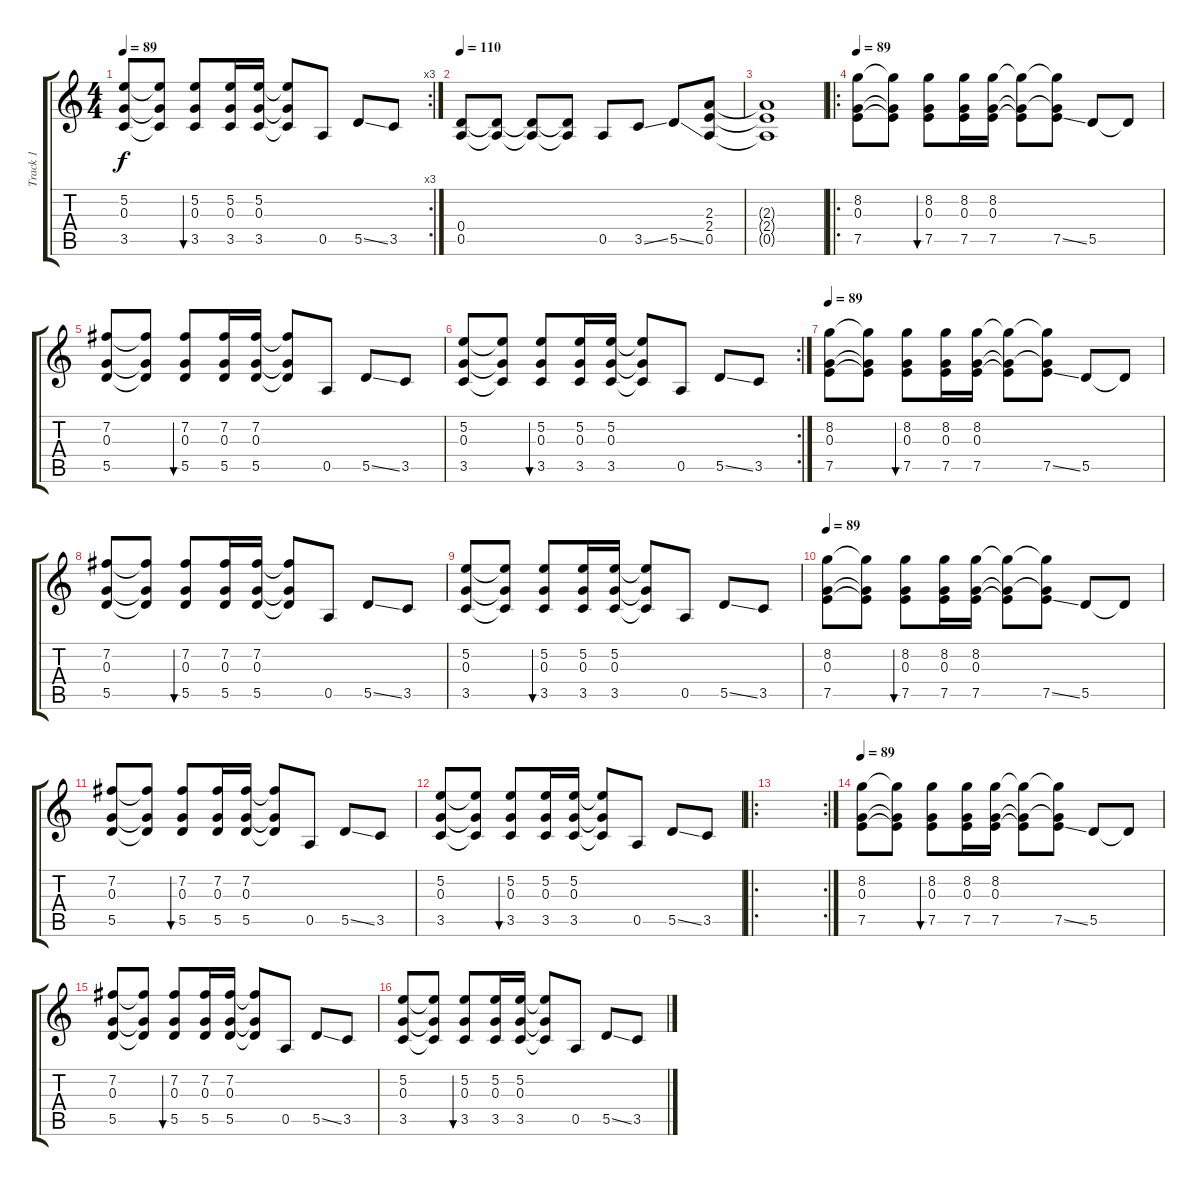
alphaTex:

\track ("Track 1" "Track 1") {instrument acousticguitarsteel}
\staff {score tabs}
\tuning (E4 B3 G3 D3 A2 E2) {hide}
\rc 3
\ts (4 4)
\tempo 89
\clef g2
\ks c
(5.2 0.3 3.5).8{dy f} (5.2{t} 0.3{t} 3.5{t}).8 (5.2 0.3 3.5).8{bu 60} (5.2 0.3 3.5).16 (5.2 0.3 3.5).16 (5.2{t} 0.3{t} 3.5{t}).8 0.5.8 5.5{ss}.8 3.5.8 |
\tempo 110
(0.4 0.5).8{instrument distortionguitar} (0.4{t} 0.5{t}).8 (0.4{t} 0.5{t}).8 (0.4{t} 0.5{t}).8 0.5.8 3.5{ss}.8 5.5{ss}.8 (2.3 2.4 0.5).8 |
(2.3{t} 2.4{t} 0.5{t}).1 |
\ro
\tempo 89
(8.2 0.3 7.5).8{instrument acousticguitarsteel} (8.2{t} 0.3{t} 7.5{t}).8 (8.2 0.3 7.5).8{bu 60} (8.2 0.3 7.5).16 (8.2 0.3 7.5).16 (8.2{t} 0.3{t} 7.5{t}).8 (8.2{t} 0.3{t} 7.5{ss}).8 5.5.8 5.5{t}.8 |
(7.2 0.3 5.5).8 (7.2{t} 0.3{t} 5.5{t}).8 (7.2 0.3 5.5).8{bu 60} (7.2 0.3 5.5).16 (7.2 0.3 5.5).16 (7.2{t} 0.3{t} 5.5{t}).8 0.5.8 5.5{ss}.8 3.5.8 |
\rc 2
(5.2 0.3 3.5).8 (5.2{t} 0.3{t} 3.5{t}).8 (5.2 0.3 3.5).8{bu 60} (5.2 0.3 3.5).16 (5.2 0.3 3.5).16 (5.2{t} 0.3{t} 3.5{t}).8 0.5.8 5.5{ss}.8 3.5.8 |
\tempo 89
(8.2 0.3 7.5).8{instrument acousticguitarsteel} (8.2{t} 0.3{t} 7.5{t}).8 (8.2 0.3 7.5).8{bu 60} (8.2 0.3 7.5).16 (8.2 0.3 7.5).16 (8.2{t} 0.3{t} 7.5{t}).8 (8.2{t} 0.3{t} 7.5{ss}).8 5.5.8 5.5{t}.8 |
(7.2 0.3 5.5).8 (7.2{t} 0.3{t} 5.5{t}).8 (7.2 0.3 5.5).8{bu 60} (7.2 0.3 5.5).16 (7.2 0.3 5.5).16 (7.2{t} 0.3{t} 5.5{t}).8 0.5.8 5.5{ss}.8 3.5.8 |
(5.2 0.3 3.5).8 (5.2{t} 0.3{t} 3.5{t}).8 (5.2 0.3 3.5).8{bu 60} (5.2 0.3 3.5).16 (5.2 0.3 3.5).16 (5.2{t} 0.3{t} 3.5{t}).8 0.5.8 5.5{ss}.8 3.5.8 |
\tempo 89
(8.2 0.3 7.5).8{instrument acousticguitarsteel} (8.2{t} 0.3{t} 7.5{t}).8 (8.2 0.3 7.5).8{bu 60} (8.2 0.3 7.5).16 (8.2 0.3 7.5).16 (8.2{t} 0.3{t} 7.5{t}).8 (8.2{t} 0.3{t} 7.5{ss}).8 5.5.8 5.5{t}.8 |
(7.2 0.3 5.5).8 (7.2{t} 0.3{t} 5.5{t}).8 (7.2 0.3 5.5).8{bu 60} (7.2 0.3 5.5).16 (7.2 0.3 5.5).16 (7.2{t} 0.3{t} 5.5{t}).8 0.5.8 5.5{ss}.8 3.5.8 |
(5.2 0.3 3.5).8 (5.2{t} 0.3{t} 3.5{t}).8 (5.2 0.3 3.5).8{bu 60} (5.2 0.3 3.5).16 (5.2 0.3 3.5).16 (5.2{t} 0.3{t} 3.5{t}).8 0.5.8 5.5{ss}.8 3.5.8 |
\ro
\rc 2
|
\tempo 89
(8.2 0.3 7.5).8{instrument acousticguitarsteel} (8.2{t} 0.3{t} 7.5{t}).8 (8.2 0.3 7.5).8{bu 60} (8.2 0.3 7.5).16 (8.2 0.3 7.5).16 (8.2{t} 0.3{t} 7.5{t}).8 (8.2{t} 0.3{t} 7.5{ss}).8 5.5.8 5.5{t}.8 |
(7.2 0.3 5.5).8 (7.2{t} 0.3{t} 5.5{t}).8 (7.2 0.3 5.5).8{bu 60} (7.2 0.3 5.5).16 (7.2 0.3 5.5).16 (7.2{t} 0.3{t} 5.5{t}).8 0.5.8 5.5{ss}.8 3.5.8 |
(5.2 0.3 3.5).8 (5.2{t} 0.3{t} 3.5{t}).8 (5.2 0.3 3.5).8{bu 60} (5.2 0.3 3.5).16 (5.2 0.3 3.5).16 (5.2{t} 0.3{t} 3.5{t}).8 0.5.8 5.5{ss}.8 3.5.8
